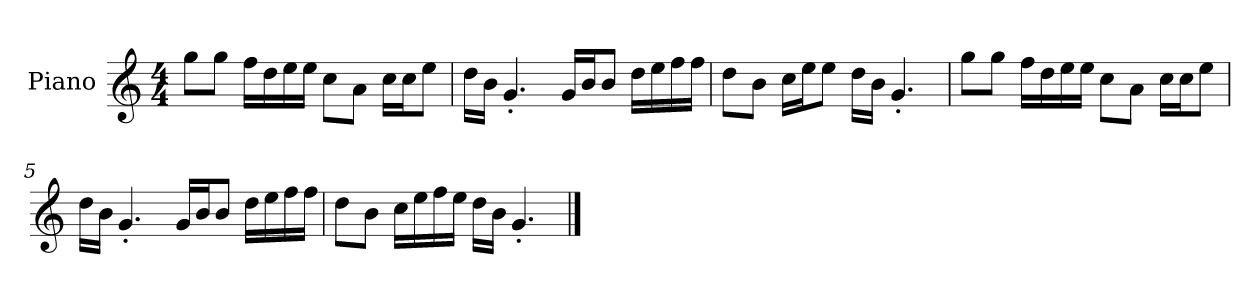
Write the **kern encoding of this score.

**kern
*part1
*staff1
*I"Piano
*I'P-no
*clefG2
*k[]
*M4/4
*MM90
=1
8gg\L
8gg\J
16ff\LL
16dd\
16ee\
16ee\JJ
8cc\L
8a\J
16cc\LL
16cc\J
8ee\J
=2
16dd\LL
16b\JJ
4.g'/
16g/LL
16b/J
8b/J
16dd\LL
16ee\
16ff\
16ff\JJ
=3
8dd\L
8b\J
16cc\LL
16ee\J
8ee\J
16dd\LL
16b\JJ
4.g'/
=4
8gg\L
8gg\J
16ff\LL
16dd\
16ee\
16ee\JJ
8cc\L
8a\J
16cc\LL
16cc\J
8ee\J
!!LO:LB:g=z
=5
16dd\LL
16b\JJ
4.g'/
16g/LL
16b/J
8b/J
16dd\LL
16ee\
16ff\
16ff\JJ
=6
8dd\L
8b\J
16cc\LL
16ee\
16ff\
16ee\JJ
16dd\LL
16b\JJ
4.g'/
==
*-
